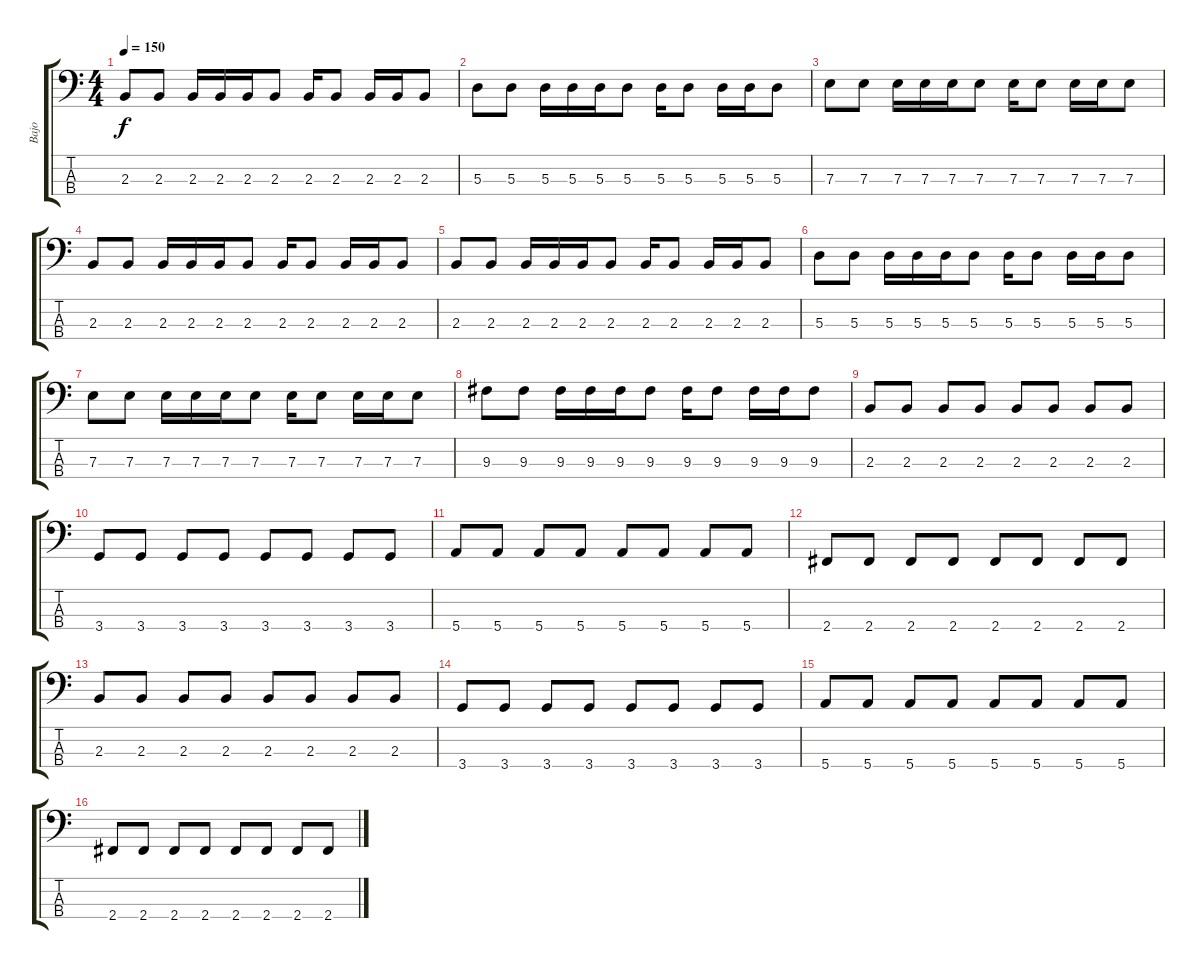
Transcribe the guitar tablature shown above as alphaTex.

\track ("Bajo" "Bajo") {instrument electricbasspick}
\staff {score tabs}
\tuning (G2 D2 A1 E1) {hide}
\ts (4 4)
\tempo 150
\clef f4
\ks c
2.3.8{dy f} 2.3.8 2.3.16 2.3.16 2.3.16 2.3.8 2.3.16 2.3.8 2.3.16 2.3.16 2.3.8 |
5.3.8 5.3.8 5.3.16 5.3.16 5.3.16 5.3.8 5.3.16 5.3.8 5.3.16 5.3.16 5.3.8 |
7.3.8 7.3.8 7.3.16 7.3.16 7.3.16 7.3.8 7.3.16 7.3.8 7.3.16 7.3.16 7.3.8 |
2.3.8 2.3.8 2.3.16 2.3.16 2.3.16 2.3.8 2.3.16 2.3.8 2.3.16 2.3.16 2.3.8 |
2.3.8 2.3.8 2.3.16 2.3.16 2.3.16 2.3.8 2.3.16 2.3.8 2.3.16 2.3.16 2.3.8 |
5.3.8 5.3.8 5.3.16 5.3.16 5.3.16 5.3.8 5.3.16 5.3.8 5.3.16 5.3.16 5.3.8 |
7.3.8 7.3.8 7.3.16 7.3.16 7.3.16 7.3.8 7.3.16 7.3.8 7.3.16 7.3.16 7.3.8 |
9.3.8 9.3.8 9.3.16 9.3.16 9.3.16 9.3.8 9.3.16 9.3.8 9.3.16 9.3.16 9.3.8 |
2.3.8 2.3.8 2.3.8 2.3.8 2.3.8 2.3.8 2.3.8 2.3.8 |
3.4.8 3.4.8 3.4.8 3.4.8 3.4.8 3.4.8 3.4.8 3.4.8 |
5.4.8 5.4.8 5.4.8 5.4.8 5.4.8 5.4.8 5.4.8 5.4.8 |
2.4.8 2.4.8 2.4.8 2.4.8 2.4.8 2.4.8 2.4.8 2.4.8 |
2.3.8 2.3.8 2.3.8 2.3.8 2.3.8 2.3.8 2.3.8 2.3.8 |
3.4.8 3.4.8 3.4.8 3.4.8 3.4.8 3.4.8 3.4.8 3.4.8 |
5.4.8 5.4.8 5.4.8 5.4.8 5.4.8 5.4.8 5.4.8 5.4.8 |
2.4.8 2.4.8 2.4.8 2.4.8 2.4.8 2.4.8 2.4.8 2.4.8
